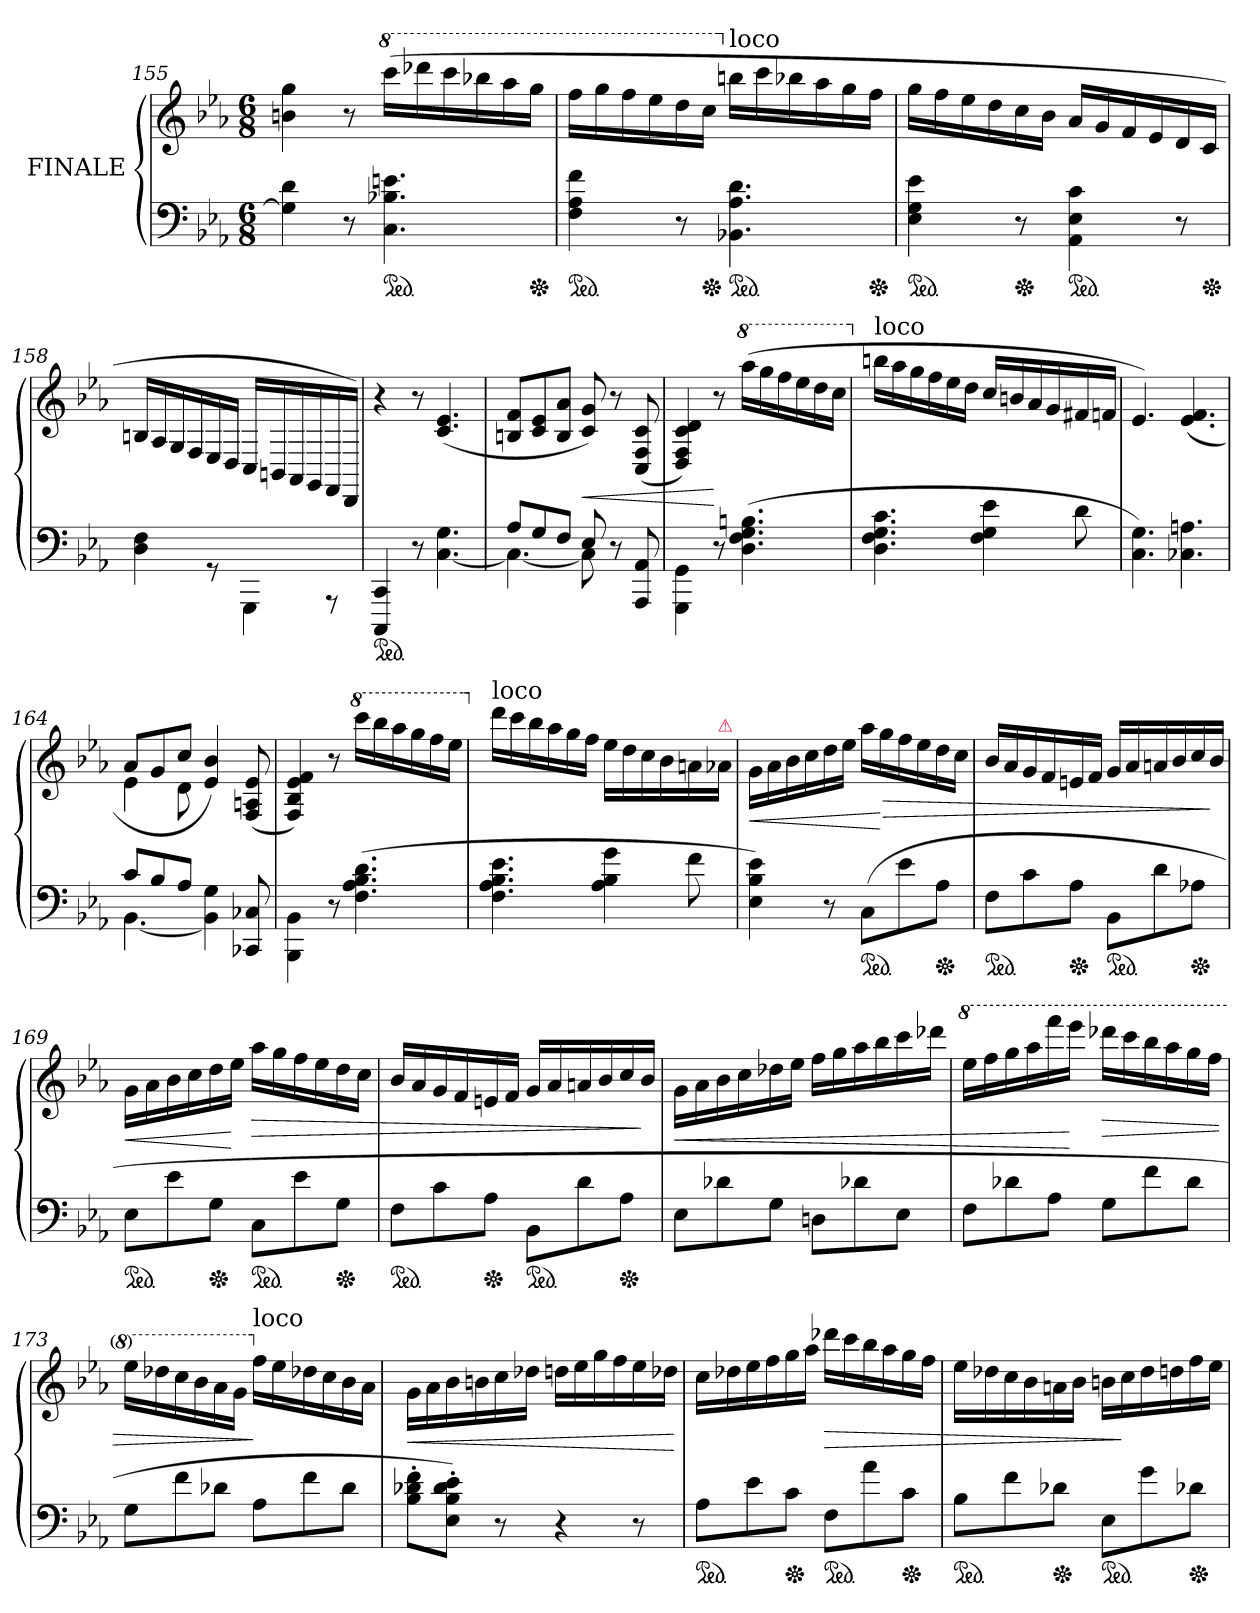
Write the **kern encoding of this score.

**kern	**kern	**dynam
*part1	*part1	*part1
*staff2	*staff1	*staff1/2
*I"FINALE	*	*
*clefF4	*clefG2	*
*k[b-e-a-]	*k[b-e-a-]	*
*M6/8	*M6/8	*
=155	=155	=155
4G] 4d	4bn 4gg	.
8r	8r	.
*	*8va	*
!LO:TX:b:color=crimson:t=⚠	!	!
*ped	*	*
4.C 4.B-X 4.en	(>16ccccLL	.
.	16dddd-X	.
.	16cccc	.
.	16bbb-X	.
.	16aaa-	.
*Xped	*	*
.	16gggJJ	.
=156	=156	=156
!LO:TX:b:color=crimson:t=⚠	!	!
*ped	*	*
4F 4A- 4f	16fffLL	.
.	16ggg	.
.	16fff	.
.	16eee-	.
8r	16ddd	.
*Xped	*	*
.	16cccJJ	.
*	*X8va	*
!	!LO:TX:a:t=loco	!
!LO:TX:b:color=crimson:t=⚠	!	!
*ped	*	*
4.BB-X 4.A- 4.d	16bbnLL	.
.	16ccc	.
.	16bb-X	.
.	16aa-	.
.	16gg	.
*Xped	*	*
.	16ffJJ	.
=157	=157	=157
*ped	*	*
4E- 4G 4e-	16ggLL	.
.	16ff	.
.	16ee-	.
.	16dd	.
*Xped	*	*
8r	16cc	.
.	16b-JJ	.
!LO:TX:b:color=crimson:t=⚠	!	!
*ped	*	*
4AA- 4E- 4c	16a-LL	.
.	16g	.
.	16f	.
.	16e-	.
8r	16d	.
*Xped	*	*
.	16cJJ	.
=158	=158	=158
4D\ 4F\	16Bn/LL	.
.	16A-/	.
.	16G/	.
.	16F/	.
8rGG	16E-/	.
.	16D/JJ	.
4GGG\	16C/LL	.
.	16BBn/	.
.	16AA-/	.
.	16GG/	.
8rAAA	16FF/	.
.	16DD/JJ)	.
=159	=159	=159
*ped	*	*
4CCC 4CC	4r	.
8r	8r	.
[<4.C 4.G	(>4.c 4.e-	.
=160	=160	=160
*^	*	*
8A-L	4.C_	8Bn 8fL	.
8G	.	8c 8e-	.
8FJ	.	8B 8a-J	.
!	!	!	!LO:HP:b
8E-	8C]	8c 8g)	<
4ryy	8r	8r	.
.	8AAA- 8AA-	(>8C/ 8F/ 8c/	.
*v	*v	*	*
=161	=161	=161
4GGG\ 4GG\	4D/ 4F/ 4c/ 4d/)	.
8r	8r	[
*	*8va	*
(>4.D 4.F 4.G 4.Bn	(>16aaa-LL	.
.	16ggg	.
.	16fff	.
.	16eee-	.
.	16ddd	.
.	16cccJJ	.
=162	=162	=162
*	*X8va	*
!	!LO:TX:a:t=loco	!
4.D 4.F 4.G 4.c	16bbnLL	.
.	16aa-	.
.	16gg	.
.	16ff	.
.	16ee-	.
.	16ddJJ	.
4F 4G 4e-	16ccLL	.
.	16bn	.
.	16a-	.
.	16g	.
8d	16f#X	.
.	16fnJJ	.
=163	=163	=163
4.C 4.G)	4.e-)	.
4.C-X 4.An	(>4.e- 4.f	.
=164	=164	=164
*^	*^	*
8cL	[4.BB-	8a-L	4e-	.
8B-	.	8g	.	.
8A-J	.	8ccJ	8d	.
4.ryy	4BB-] 4G	4e- 4b-)	4.ryy	.
.	8CC-X 8C-X	(>8F/ 8An/ 8e-/	.	.
*v	*v	*	*	*
*	*v	*v	*
=165	=165	=165
4BBB-\ 4BB-\	4F/ 4B-/ 4e-/ 4f/)	.
8r	8r	.
*	*8va	*
(>4.F 4.A- 4.B- 4.d	16ccccLL	.
.	16bbb-	.
.	16aaa-	.
.	16ggg	.
.	16fff	.
.	16eee-JJ	.
=166	=166	=166
*	*X8va	*
!	!LO:TX:a:t=loco	!
4.F 4.A- 4.B- 4.e-	16dddLL	.
.	16ccc	.
.	16bb-	.
.	16aa-	.
.	16gg	.
.	16ffJJ	.
4A- 4B- 4g	16ee-LL	.
.	16dd	.
.	16cc	.
.	16b-	.
8f	16an	.
!	!LO:TX:a:color=crimson:t=⚠	!
.	16a-XJJ	.
=167	=167	=167
!	!	!LO:HP:b
4E- 4B- 4e-)	16gLL	<
.	16a-	.
.	16b-	.
.	16cc	.
8r	16dd	.
.	16ee-JJ	.
*ped	*	*
(>8CL	16aa-LL	.
!	!	!LO:HP:n=1:b
.	16gg	[ >
8e-	16ff	.
.	16ee-	.
*Xped	*	*
8A-J	16dd	.
.	16ccJJ	.
=168	=168	=168
*ped	*	*
8FL	16b-LL	.
.	16a-	.
8c	16g	.
.	16f	.
*Xped	*	*
8A-J	16en	.
.	16fJJ	.
*ped	*	*
8BB-L	16gLL	.
.	16a-	.
8d	16an	.
.	16b-	.
*Xped	*	*
8A-XJ	16cc	.
.	16b-JJ	]
=169	=169	=169
!	!	!LO:HP:b
*ped	*	*
8E-L	16gLL	<
.	16a-	.
8e-	16b-	.
.	16cc	.
*Xped	*	*
8GJ	16dd	.
.	16ee-JJ	[
!	!	!LO:HP:b
*ped	*	*
8CL	16aa-LL	>
.	16gg	.
8e-	16ff	.
.	16ee-	.
*Xped	*	*
8GJ	16dd	.
.	16ccJJ	.
=170	=170	=170
*ped	*	*
8FL	16b-LL	.
.	16a-	.
8c	16g	.
.	16f	.
*Xped	*	*
8A-J	16en	.
.	16fJJ	.
*ped	*	*
8BB-L	16gLL	.
.	16a-	.
8d	16an	.
.	16b-	.
*Xped	*	*
8A-J	16cc	.
.	16b-JJ	]
=171	=171	=171
!	!	!LO:HP:b
8E-L	16gLL	<
.	16a-	.
8d-X	16b-	.
.	16cc	.
8GJ	16dd-X	.
.	16ee-JJ	.
8DnL	16ffLL	.
.	16gg	.
8d-X	16aa-	.
.	16bb-	.
8E-J	16ccc	.
.	16ddd-XJJ	.
=172	=172	=172
*	*8va	*
8FL	16eee-LL	.
.	16fff	.
8d-X	16ggg	.
.	16aaa-	.
8A-J	16ffff	.
.	16eeee-JJ	[
!	!	!LO:HP:b
8GL	16dddd-XLL	>
.	16cccc	.
8f	16bbb-	.
.	16aaa-	.
8d-J	16ggg	.
.	16fffJJ	.
=173	=173	=173
8GL	16eee-LL	.
.	16ddd-X	.
8f	16ccc	.
.	16bb-	.
8d-XJ	16aa-	.
.	16ggJJ	.
*	*X8va	*
!	!LO:TX:a:t=loco	!
8A-L	16ffLL	]
.	16ee-	.
8f	16dd-X	.
.	16cc	.
8d-J	16b-	.
.	16a-JJ	.
=174	=174	=174
!	!	!LO:HP:b
8B-'> 8d-X'> 8f'>L	16gLL	<
.	16a-	.
8E-'> 8B-'> 8d-'> 8e-'>J)	16b-	.
.	16bn	.
8r	16cc	.
.	16dd-XJJ	.
4r	16ddnLL	.
.	16ee-	.
.	16gg	.
.	16ff	.
8r	16ee-	.
.	16dd-XJJ	.
.	.	[
=175	=175	=175
*ped	*	*
8A-L	16ccLL	.
.	16dd-X	.
8e-	16ee-	.
.	16ff	.
*Xped	*	*
8cJ	16gg	.
.	16aa-JJ	.
!	!	!LO:HP:b
*ped	*	*
8FL	16ddd-XLL	>
.	16ccc	.
8a-	16bb-	.
.	16aa-	.
*Xped	*	*
8cJ	16gg	.
.	16ffJJ	.
=176	=176	=176
*ped	*	*
8B-L	16ee-LL	.
.	16dd-X	.
8f	16cc	.
.	16b-	.
*Xped	*	*
8d-XJ	16an	.
.	16b-JJ	.
*ped	*	*
8E-L	16bnLL	.
.	16cc	]
8g	16dd-	.
.	16ddn	.
*Xped	*	*
8d-XJ	16ff	.
.	16ee-JJ	.
=	=	=
*-	*-	*-
